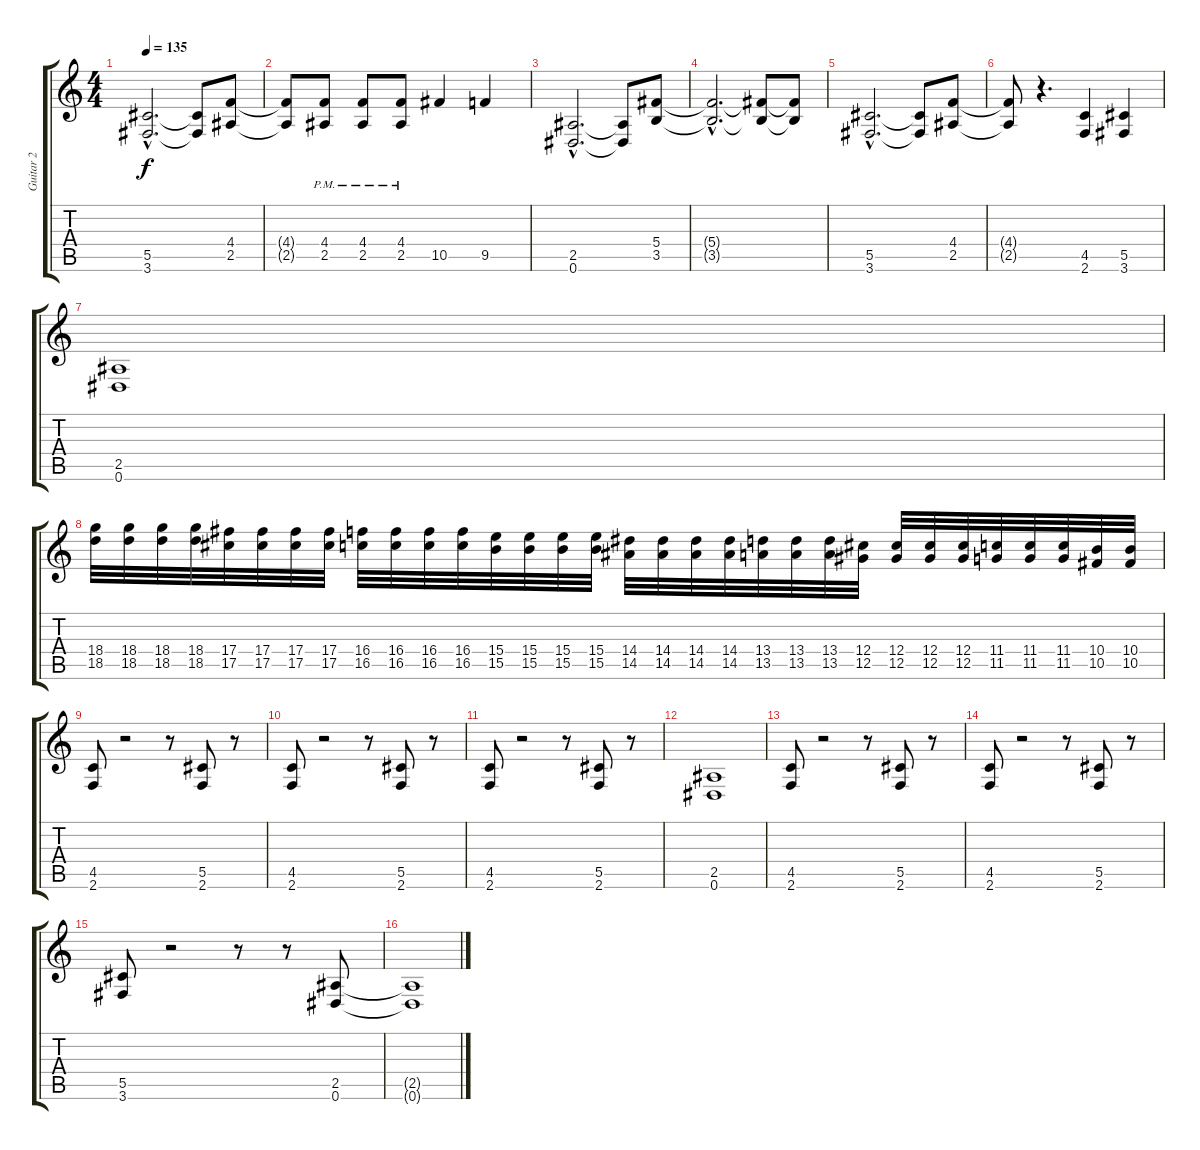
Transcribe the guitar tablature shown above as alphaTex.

\track ("Guitar 2" "Guitar 2") {instrument distortionguitar}
\staff {score tabs}
\tuning (Eb4 Bb3 Gb3 Db3 Ab2 Eb2) {hide}
\ts (4 4)
\tempo 135
\clef g2
\ks c
(5.5{hac} 3.6{hac}).2{d dy f} (5.5{t} 3.6{t}).8 (4.4 2.5).8 |
(4.4{t} 2.5{t}).8 (4.4{pm} 2.5{pm}).8 (4.4{pm} 2.5{pm}).8 (4.4{pm} 2.5{pm}).8 10.5.4 9.5.4 |
(2.5{hac} 0.6{hac}).2{d} (2.5{t} 0.6{t}).8 (5.4 3.5).8 |
(5.4{hac t} 3.5{hac t}).2{d} (5.4{t} 3.5{t}).8 (5.4{t} 3.5{t}).8 |
(5.5{hac} 3.6{hac}).2{d} (5.5{t} 3.6{t}).8 (4.4 2.5).8 |
(4.4{t} 2.5{t}).8 r.4{d} (4.5 2.6).4 (5.5 3.6).4 |
(2.5 0.6).1 |
(18.4 18.5).32{instrument guitarharmonics} (18.4 18.5).32 (18.4 18.5).32 (18.4 18.5).32 (17.4 17.5).32 (17.4 17.5).32 (17.4 17.5).32 (17.4 17.5).32 (16.4 16.5).32 (16.4 16.5).32 (16.4 16.5).32 (16.4 16.5).32 (15.4 15.5).32 (15.4 15.5).32 (15.4 15.5).32 (15.4 15.5).32 (14.4 14.5).32 (14.4 14.5).32 (14.4 14.5).32 (14.4 14.5).32 (13.4 13.5).32 (13.4 13.5).32 (13.4 13.5).32 (12.4 12.5).32 (12.4 12.5).32 (12.4 12.5).32 (12.4 12.5).32 (11.4 11.5).32 (11.4 11.5).32 (11.4 11.5).32 (10.4 10.5).32 (10.4 10.5).32 |
(4.5 2.6).8{instrument distortionguitar} r.2 r.8 (5.5 2.6).8 r.8 |
(4.5 2.6).8{instrument distortionguitar} r.2 r.8 (5.5 2.6).8 r.8 |
(4.5 2.6).8{instrument distortionguitar} r.2 r.8 (5.5 2.6).8 r.8 |
(2.5 0.6).1 |
(4.5 2.6).8{instrument distortionguitar} r.2 r.8 (5.5 2.6).8 r.8 |
(4.5 2.6).8{instrument distortionguitar} r.2 r.8 (5.5 2.6).8 r.8 |
(5.5 3.6).8 r.2 r.8 r.8 (2.5 0.6).8 |
(2.5{t} 0.6{t}).1
